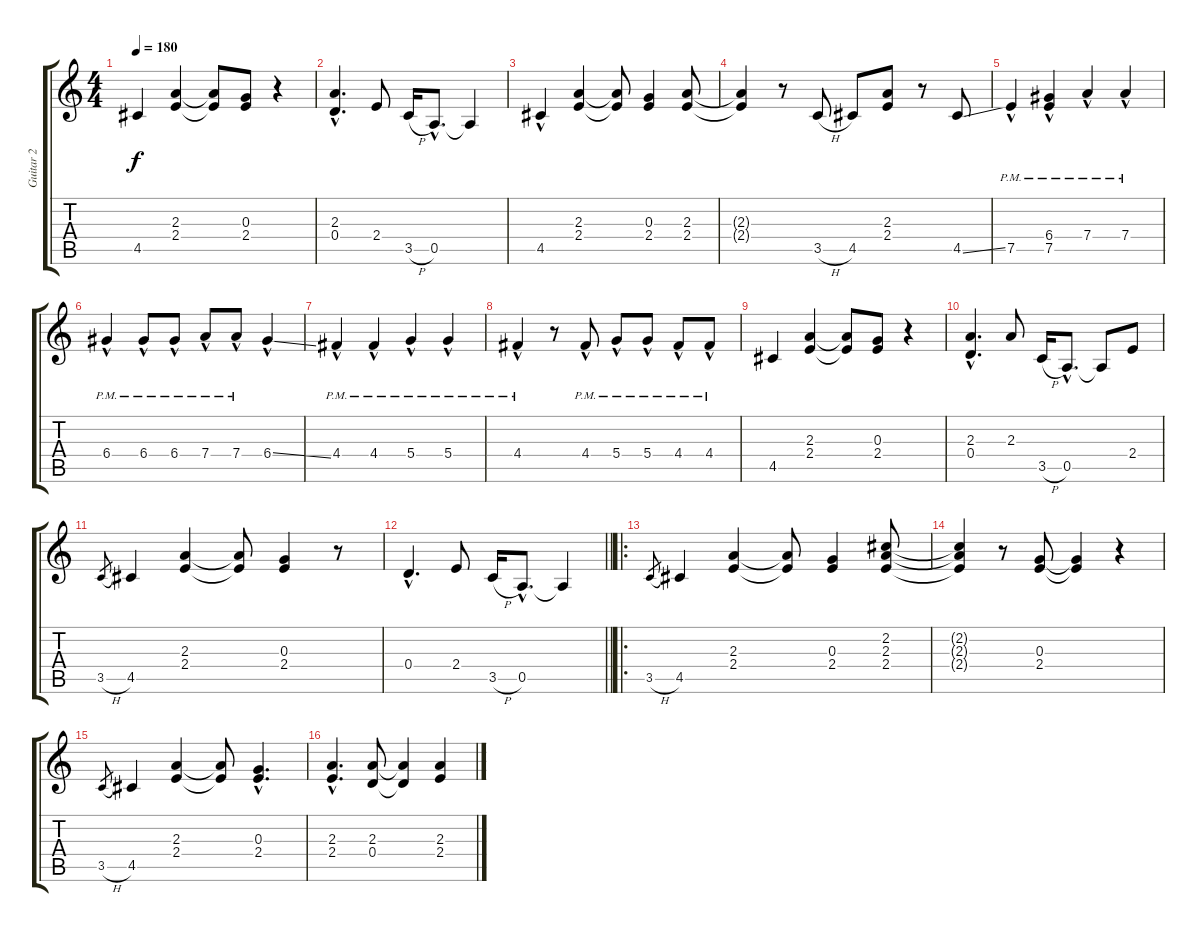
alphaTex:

\track ("Guitar 2" "Guitar 2") {instrument acousticguitarnylon}
\staff {score tabs}
\tuning (E4 B3 G3 D3 A2 E2) {hide}
\ts (4 4)
\tempo 180
\clef g2
\ks c
4.5.4{dy f} (2.3 2.4).4 (2.3{t} 2.4{t}).8 (0.3 2.4).8 r.4 |
(2.3{hac} 0.4{hac}).4{d} 2.4.8 3.5{h}.16 0.5{hac}.8{d} 0.5{t}.4 |
4.5{hac}.4 (2.3 2.4).4 (2.3{t} 2.4{t}).8 (0.3 2.4).4 (2.3 2.4).8 |
(2.3{t} 2.4{t}).4 r.8 3.5{h}.8 4.5.8 (2.3 2.4).8 r.8 4.5{ss}.8 |
7.5{hac pm}.4 (6.4{hac pm} 7.5{hac pm}).4 7.4{hac pm}.4 7.4{hac pm}.4 |
6.4{hac pm}.4 6.4{hac pm}.8 6.4{hac pm}.8 7.4{hac pm}.8 7.4{hac pm}.8 6.4{ss hac}.4 |
4.4{hac pm}.4 4.4{hac pm}.4 5.4{hac pm}.4 5.4{hac pm}.4 |
4.4{hac pm}.4 r.8 4.4{hac pm}.8 5.4{hac pm}.8 5.4{hac pm}.8 4.4{hac pm}.8 4.4{hac pm}.8 |
4.5.4 (2.3 2.4).4 (2.3{t} 2.4{t}).8 (0.3 2.4).8 r.4 |
(2.3{hac} 0.4{hac}).4{d} 2.3.8 3.5{h}.16 0.5{hac}.8{d} 0.5{t}.8 2.4.8 |
3.5{h}.8{gr} 4.5.4 (2.3 2.4).4 (2.3{t} 2.4{t}).8 (0.3 2.4).4 r.8 |
\barLineRight lightlight
0.4{hac}.4{d} 2.4.8 3.5{h}.16 0.5{hac}.8{d} 0.5{t}.4 |
\ro
3.5{h}.8{gr} 4.5.4 (2.3 2.4).4 (2.3{t} 2.4{t}).8 (0.3 2.4).4 (2.2 2.3 2.4).8 |
(2.2{t} 2.3{t} 2.4{t}).4 r.8 (0.3 2.4).8 (0.3{t} 2.4{t}).4 r.4 |
3.5{h}.8{gr} 4.5.4 (2.3 2.4).4 (2.3{t} 2.4{t}).8 (0.3{hac} 2.4{hac}).4{d} |
(2.3{hac} 2.4{hac}).4{d} (2.3 0.4).8 (2.3{t} 0.4{t}).4 (2.3 2.4).4
